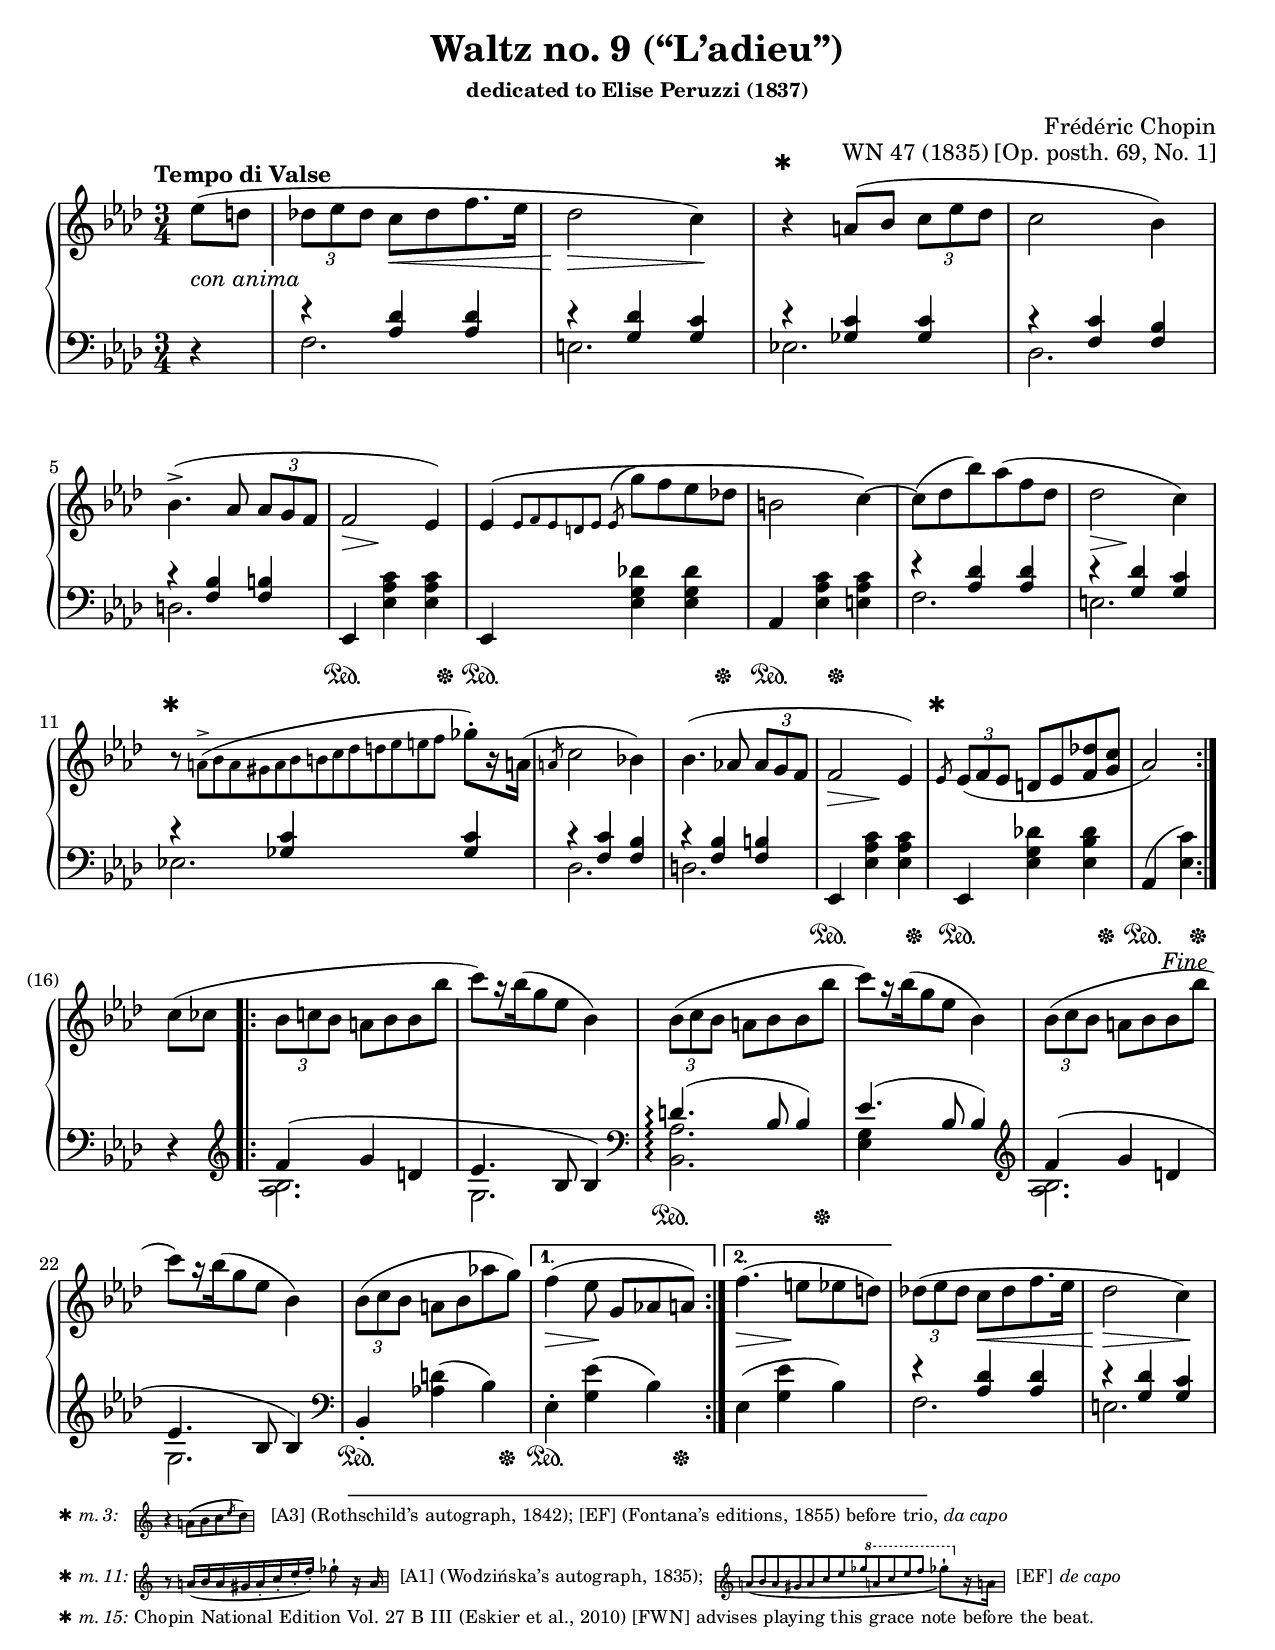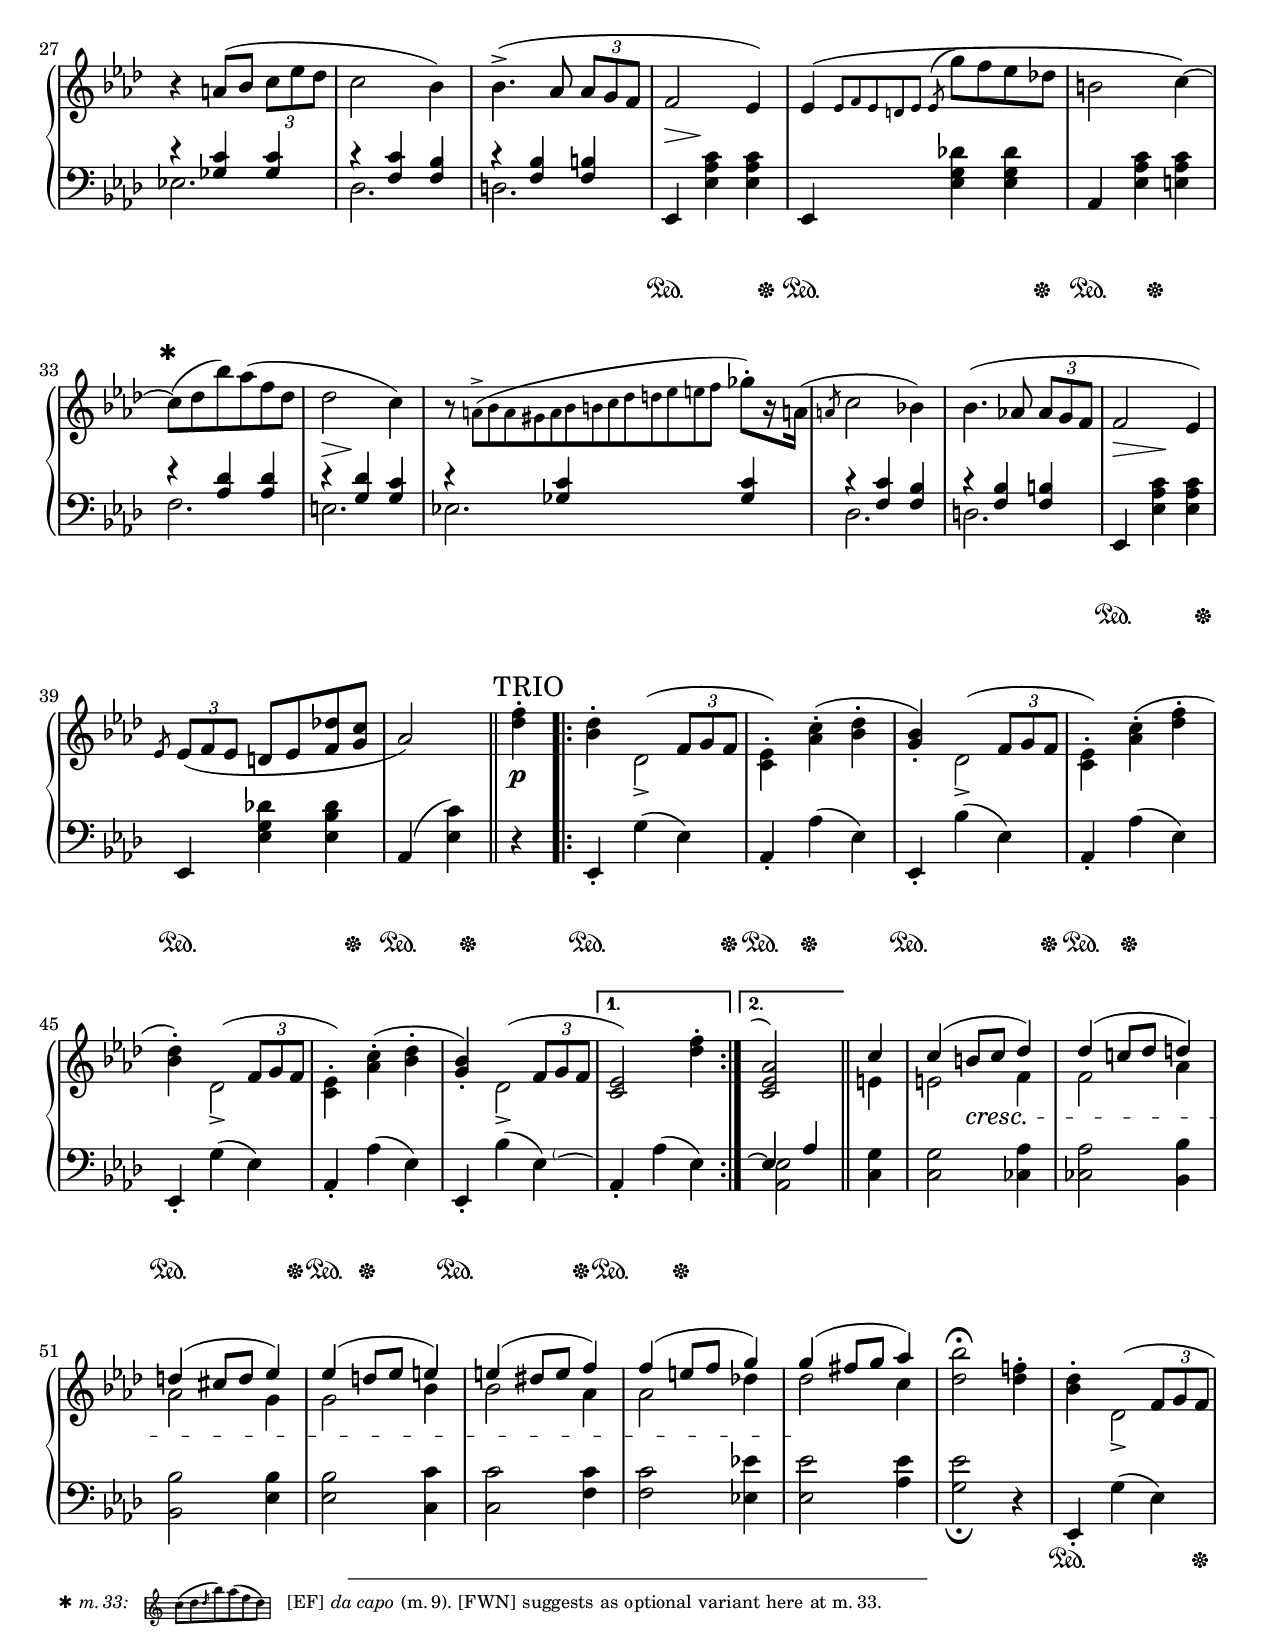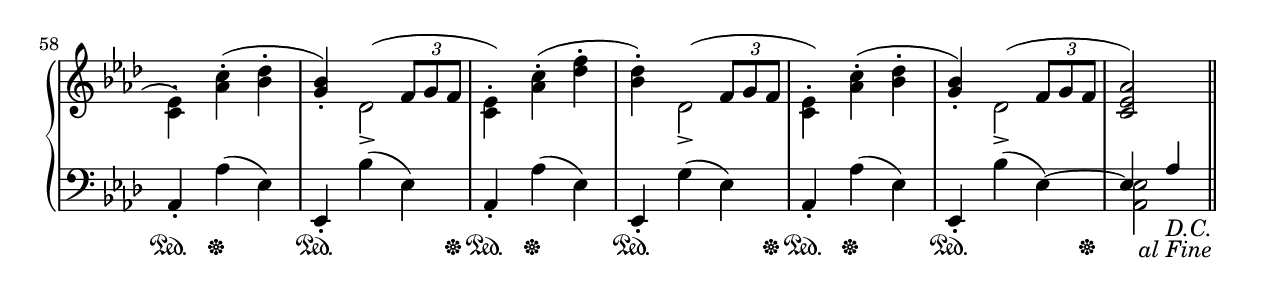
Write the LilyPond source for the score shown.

\version "2.24.0"
\language "english"
\pointAndClickOff

#(set-default-paper-size "letter")
\paper {
  print-page-number = ##f
  indent = 0
  markup-system-spacing = #0
  top-margin = #4
  bottom-margin = #4
}

\header {
  title = "Waltz no. 9 (“L’adieu”)"
  subsubtitle = \markup { dedicated to Elise Peruzzi (1837) }
  composer = "Frédéric Chopin"
  opus = "WN 47 (1835) [Op. posth. 69, No. 1]"
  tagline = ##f
}

\layout {
  \context {
    \Score
    %%\override BarNumber.break-visibility = ##(#t #t #t) % to draw every bar number
    alternativeNumberingStyle = #'numbers-with-letters
    barNumberVisibility = #first-bar-number-invisible-save-broken-bars

    %% Put a bar line before the clef in the footnote variants
    \override SystemStartBar.collapse-height = #-inf.0
  }

  \context {
    \PianoStaff
    \accidentalStyle piano
  }
}

global = {
  \key af \major
  \time 3/4
  \tempo "Tempo di Valse"
  \partial 4
}

%%%%%%%%%%%%%%%%%%%%%%%%%%%%%%%%%%%%%%%%%%%%%%%%%%%%%%%%%%%%%%%%%%%%%%%%
%% A = mm. 1-(16), 1-beat anacrusis, simple repeat before last
%%                 beat of m. 16, fine
%%
%% A = mm. 25-(40), no anacrusis, no repeat, section break before last
%%                  beat of m. 40
%%
%% All the same notation both times.

upper.A_anacrusis = \relative {
  \clef treble
  ef''8( d |
}

upper.A = \relative {
  \tuplet 3/2 { df'' ef df } c[ df f8. ef16] |
  df2 c4) |
  r4
  a8( bf \tuplet 3/2 { c ef df } |
  c2 bf4) |
  bf4.(-> af8 \tuplet 3/2 { af g f } |
  f2 ef4) |
  ef\( \grace { ef8[ f ef d ef] }
  \once \slurUp
  \acciaccatura ef8 g' f ef df |
  b2 c4~\) |
  8( df bf') af( f df |
  df2 c4) |
  r8
  \once \omit TupletNumber
  \tiny
  \tuplet 13/3 { a8(-> bf a gs a bf b c df d ef e f }
  \normalsize
  gf-.[) r16 a,!16](
  |
  \slashedGrace a8 c2 bf4) |
  bf4.( af8 \tuplet 3/2 { af g f } |
  f2 ef4) |
  \slashedGrace ef8
  \tuplet 3/2 { ef8( f ef } d ef <f df'> <g c> |
  af2)
}

lower.A_anacrusis = \relative {
  \clef bass
  r4
}

lower.A_tenor = \relative {
  r4 <af df> q |
  r <g df'> <g c> |
  r <gf c> q |
  r <f c'> <f bf> |
  r <f bf> <f b> |
  s2.*3 |
  r4 <af df> q |
  r <g df'> <g c> |
  r <gf c> q |
  r <f c'> <f bf> |
  r <f bf> <f b> |
  s2.*2 |
  s2
}

lower.A_bass = \relative {
  f2. |
  e |
  ef |
  df |
  d |
  \oneVoice
  ef,4 <ef' af c> q |
  ef,4 <ef' g df'> q |
  af, <ef' af c> <e af c> |
  \voiceTwo
  f2. |
  e |
  ef |
  df |
  d |
  \oneVoice
  ef,4 <ef' af c> q |
  ef, <ef' g df'!> <ef bf' df> |
  af,( <ef' c'>)
  \voiceTwo
}

lower.A = {
  \clef bass
  <<
    \new Voice = "tenor" {
      \voiceOne
      \lower.A_tenor
    }
    \new Voice = "bass" {
      \voiceTwo
      \lower.A_bass
    }
  >>
}

editorial.above.A_anacrusis = {
  s4 |
}

editorial.above.A = {
  s2. |
  s2 s4 |
  \barNumberCheck #3
  %% The trick to footnotes in the Dynamics context is to attach the
  %% footnote to an event that's attached to a spacer rest. We want an
  %% event that doesn't actually have any visual effect, so we use an
  %% empty text event. The general idea is
  %%
  %%   s4-\footnote mark offset-pair content
  %%     ^""
  %%
  %% Another way to do it is a timing footnote on Staff.BarLine. That
  %% will put the mark directly above the barline, and if there's a line
  %% break the bar line is on the line before. That looks like
  %%
  %%   \footnote mark offset-pair content Staff.BarLine
  %%
  s4-\footnote
       ✱
       #'(0 . 0)
       \markup {
         \tiny { ✱ \italic { m. 3: } \hspace #1 }
         \score {
           \new Staff \with {
             \magnifyStaff #1/2
             \remove Time_signature_engraver
             \override KeySignature.stencil = ##f
           }
           \relative {
             \clef treble
             \key af \major
             \override NoteHead.font-size = #2
             \override Accidental.font-size = #2
             \override Rest.font-size = #2
             r4 a'8[( bf c \slashedGrace ef df])
             \revert NoteHead.font-size
             \revert Accidental.font-size
             \revert Rest.font-size
             \bar "|"
           }
         }
         \tiny { \hspace #1 [A3] (Rothschild’s autograph, 1842); [EF] (Fontana’s editions, 1855) before trio, \italic "da capo" }
       }
     ^""
  s2 |
  s2.*7 |
  \barNumberCheck #11
  s8-\footnote
       ✱
       #'(0 . 0)
       \markup {
         \tiny { ✱ \italic { m. 11: } }
         \score {
           \new Staff \with {
             \magnifyStaff #1/2
             \remove Time_signature_engraver
             \override KeySignature.stencil = ##f
           }
           \relative {
             \override NoteHead.font-size = #2
             \override Accidental.font-size = #2
             \override Rest.font-size = #2
             \clef treble
             \key af \major
             \stemUp
             r8
             \once \omit TupletNumber
             \once \slurDown
             \tuplet 8/6 { a'16[( bf a gs a-. c-. ef-. f-.]) }
             \stemNeutral
             gf8-!
             r16 a,
             \revert NoteHead.font-size
             \revert Accidental.font-size
             \revert Rest.font-size
             \bar "|"
           }
         }
         \tiny { \hspace #0.5 [A1] (Wodzińska’s autograph, 1835); \hspace #0.5 }
         \score {
           \new Staff \with {
             \magnifyStaff #1/2
             \remove Time_signature_engraver
             \override KeySignature.stencil = ##f
           }
           \relative {
             \clef treble
             \key af \major
             \once \omit TupletNumber
             \stemUp
             \once \slurDown
             \tuplet 12/4 { a'8[( bf a gs a c ef gf
                                 \ottava #1
                                 a c ef f]
                          }
             \stemNeutral
             \override NoteHead.font-size = #2
             \override Accidental.font-size = #2
             \override Rest.font-size = #2
             gf8-![)
               \ottava #0
               r16 a,,!]
             \revert NoteHead.font-size
             \revert Accidental.font-size
             \revert Rest.font-size
             \bar "|"
           }
         }
         \tiny { \hspace #0.5 [EF] \italic "de capo" }
       }
     ^""
  s8 s2 |
  s2.*3 |
  \barNumberCheck #15
  \grace
  s8-\footnote ✱ #'(0 . 0) \markup { \tiny { ✱ \italic { m. 15: } Chopin National Edition Vol. 27 B III (Eskier et al., 2010) [FWN] advises playing this grace note before the beat. } }
    ^""
  s2. |
  s2
  \barNumberCheck #16
}

editorial.above.A_repeat = {
  s2.*8 |
  \barNumberCheck #33
  s8-\footnote
       ✱
       #'(0 . 0)
       \markup {
         \tiny { ✱ \italic { m. 33: } \hspace #1 }
         \score {
           \new Staff \with {
             \magnifyStaff #1/2
             \remove Time_signature_engraver
             \override KeySignature.stencil = ##f
           }
           \relative {
             \clef treble
             \key af \major
             \override NoteHead.font-size = #2
             \override Accidental.font-size = #2
             \override Rest.font-size = #2
             c''8([ df \slashedGrace df bf') af( f df)]
             \revert NoteHead.font-size
             \revert Accidental.font-size
             \revert Rest.font-size
             \bar "|"
           }
         }
         \tiny { \hspace #1 [EF] \italic "da capo" (m. 9). [FWN] suggests as optional variant here at m. 33.  }
       }
    ^""
  s8 s2 |
  s2.*6 |
  s2
}

editorial.between.A_anacrusis = {
  s4-\tweak thickness #3.5
    _\markup \whiteout \italic "con anima"
  |
}

editorial.between.A = {
  s4
  \once \override Hairpin.shorten-pair = #'(0 . -2)
  s4\< s4 |
  s2\> s4\! |
  s2.*3 |
  s8..\> s32\! s4 s4 |
  s2.*3 |
  s8..\> s32\! s4 s4 |
  s2.*3 |
  s4\> s4\! s4 |
  s2. |
  s2
}

editorial.below.A_anacrusis = {
  s4 |
}

editorial.below.A = {
  s2.*5 |
  s4\sustainOn s4 s8 s8\sustainOff |
  s4\sustainOn s4 s8 s8\sustainOff |
  s4\sustainOn s8 s8\sustainOff s4 |
  s2.*5 |
  s4\sustainOn s4 s8 s8\sustainOff |
  s4\sustainOn s4 s8 s8\sustainOff |
  s4\sustainOn s8 s8\sustainOff
}

%%%%%%%%%%%%%%%%%%%%%%%%%%%%%%%%%%%%%%%%%%%%%%%%%%%%%%%%%%%%%%%%%%%%%%%%
%% B = mm. (16)-24b, 1-beat anacrusis, two 1-measure voltas

upper.B_anacrusis = \relative {
  c''8( cf |
}

upper.B = \relative {
  \barNumberCheck #17
  \tuplet 3/2 { bf'8 c bf } a bf bf bf' |
  c[) r16 bf16( g8 ef] bf4) |
  \repeat unfold 2 {
    \tuplet 3/2 { bf8( c bf } a bf bf bf' |
    c[) r16 bf16( g8 ef] bf4) |
  }
  \tuplet 3/2 { bf8( c bf } a bf af' g) |
}

upper.B_volta.1 = \relative {
  f''4( ef8 g,[ af a])
}

upper.B_volta.2 = \relative {
  f''4.( e8 ef d) |
}

lower.B_anacrusis = \relative {
  r4 |
}

lower.B_tenor = \relative {
  f'4( g d |
  ef4. bf8 4) |
  d4.(\arpeggio bf8 4) |
  ef4.( bf8 4) |
  f'4( g d |
  ef4. bf8 4) |
}

lower.B_bass = \relative {
  \clef treble
  <af bf>2. |
  g |
  \clef bass
  \once \set PianoStaff.connectArpeggios = ##t
  <af bf,>\arpeggio |
  <ef g>4 s2 |
  \clef treble
  <af bf>2. |
  g |
  \clef bass
  \oneVoice
  bf,4-. <af'! d>( bf) |
}

lower.B = {
  \barNumberCheck #17
  <<
    \new Voice = "tenor" {
      \voiceOne
      \lower.B_tenor
    }
    \new Voice = "bass" {
      \voiceTwo
      \lower.B_bass
    }
  >>
}

lower.B_volta.1 = \relative {
  ef4-. <g ef'>( bf) |
}

lower.B_volta.2 = \relative {
  ef4( <g ef'> bf) |
}

editorial.above.B_anacrusis = {
  s4 |
}

editorial.above.B = {
  \barNumberCheck #17
  s2.*7 |
}

editorial.above.B_volta.1 = {
  s2. |
}

editorial.above.B_volta.2 = {
  s2. |
}

editorial.between.B_anacrusis = {
  s4 |
}

editorial.between.B = {
  \barNumberCheck #17
  s2.*7 |
}

editorial.between.B_volta.1 = {
  s4\> s4\! s4 |
}

editorial.between.B_volta.2 = {
  s4\> s4\! s4 |
}

editorial.below.B_anacrusis = {
  s4 |
}

editorial.below.B = {
  \barNumberCheck #17
  s2.*2 |
  s4\sustainOn s4 s8 s8\sustainOff |
  s2.*3 |
  s4\sustainOn s4 s8 s8\sustainOff |
}

editorial.below.B_volta.1 = {
  s4\sustainOn s4 s8 s8\sustainOff |
}

editorial.below.B_volta.2 = {
  s2. |
}


%%%%%%%%%%%%%%%%%%%%%%%%%%%%%%%%%%%%%%%%%%%%%%%%%%%%%%%%%%%%%%%%%%%%%%%%
%% trio.A = mm. (40)-(48b), 1-beat anacrusis, volta 1 is full measure,
%%                          section break before last beat of volta 2

upper.trio.A_anacrusis = \relative {
  <df'' f>4-. |
}

upper.trio.A_split = {
  <<
    \context Voice = "soprano" \relative {
      \voiceOne
      \once \hideNotes
      f'4(
      \tuplet 3/2 { f8 g f } |
      \once \hideNotes
      ef4)
    }
    \context Voice = "alto" \relative {
      \voiceTwo
      df'2-> |
      <c ef>4^.
    }
  >>
}

upper.trio.A = \relative {
  <bf' df>4-. \upper.trio.A_split <af c>4-.( <bf df-.> |
  <g bf>-.) \upper.trio.A_split <af c>4-.( <df f>-. |
  <bf df>-.) \upper.trio.A_split <af c>4-.( <bf df-.> |
  <g bf>-.)
  <<
    \context Voice = "soprano" \relative {
      \voiceOne
      \once \hideNotes
      f'4(
      \tuplet 3/2 { f8 g f } |
    }
    \context Voice = "alto" \relative {
      \voiceTwo
      df'2-> |
    }
  >>
}

upper.trio.A_volta.1 = \relative {
  <<
    \context Voice = "soprano" \relative {
      \once \hideNotes
      ef'2)
    }
    \context Voice = "alto" \relative {
      \voiceTwo
      \once \stemUp
      <c' ef>2
    }
  >>
  <df'' f>4-.
}

upper.trio.A_volta.2 = \relative {
  \once \hideNotes
  \grace ef''8^(
  <c, ef af>2)
}

upper.trio.A_last_bar = \relative {
  \context Voice = "soprano" {
    <c' ef af>2)
  }
}

lower.trio.A_anacrusis = \relative {
  r4
}

lower.trio.A_core = \relative {
  ef,4-. g'( ef) |
  af,-. af'( ef) |
  ef,4-. bf''( ef,) |
  af,-. af'( ef) |
  ef,4-. g'( ef) |
  af,-. af'( ef) |
}

lower.trio.A = \relative {
  \lower.trio.A_core
  ef,4-. bf''(
  \shape #'((3.75 . 0) (4.5 . 0) (4.5 . 0) (5.25 . 0)) RepeatTie
  ef,)-\parenthesize-\repeatTie
}

lower.trio.A_repeat = \relative {
  \lower.trio.A_core
  \context Voice = "tenor" {
    \oneVoice
    ef,4-. bf''( ef,)~
  }
}

lower.trio.A_volta.1 = \relative {
  af,-. af'( ef) |
}

lower.trio.A_volta.2 = \relative {
  <<
    \context Voice = "tenor" \relative {
      \voiceOne
      ef4\repeatTie af
    }
    \context Voice = "bass" \relative {
      \voiceTwo
      <ef af,>2
    }
  >>
}

lower.trio.A_last_bar = \relative {
  <<
    \context Voice = "tenor" \relative {
      \voiceOne
      ef4 af
    }
    \context Voice = "bass" \relative {
      \voiceTwo
      <ef af,>2
    }
  >>
}

editorial.above.trio.A_anacrusis = {
  s4
}

editorial.above.trio.A = {
  s2.*7 |
}

editorial.above.trio.A_volta.1 = {
  s2. |
}

editorial.above.trio.A_volta.2 = {
  s4 s4
}

editorial.between.trio.A_anacrusis = {
  s4\p
}

editorial.between.trio.A_anacrusis_repeat = {
  s4
}

editorial.between.trio.A = {
  s2.*7 |
}

editorial.between.trio.A_volta.1 = {
  s2. |
}

editorial.between.trio.A_volta.2 = {
  s4 s4
}

editorial.below.trio.A_anacrusis = {
  s4
}

editorial.below.trio.A = {
  s2\sustainOn s16*3 s16\sustainOff |
  \repeat unfold 3 {
    s4\sustainOn s4\sustainOff s4 |
    s2\sustainOn s16*3 s16\sustainOff |
  }
}

editorial.below.trio.A_volta.1 = {
  s4\sustainOn s16*3 s16\sustainOff s4 |
}

editorial.below.trio.A_volta.2 = {
  s4 s4
}


%%%%%%%%%%%%%%%%%%%%%%%%%%%%%%%%%%%%%%%%%%%%%%%%%%%%%%%%%%%%%%%%%%%%%%%%
%% trio.B = (48b)-(56), 1 beat anacrusis,
%%                      fermata before last beat of 56

upper.trio.B_anacrusis = \relative {
  <<
    \context Voice = "soprano" \relative {
      \voiceOne
      c''4 |
    }
    \context Voice = "alto" \relative {
      \voiceTwo
      e'4 |
    }
  >>
}

upper.trio.B = {
  \barNumberCheck #49
  <<
    \context Voice = "soprano" \relative {
      \voiceOne
      c''4( b8 c df4) |
      df4( c8 df d4) |
      d4( cs8 d ef4) |
      ef4( d8 ef e4) |
      e4( ds8 e f4) |
      f4( e8 f g4) |
      g4( fs8 g af4) |
    }
    \context Voice = "alto" \relative {
      \voiceTwo
      e'2 f4 |
      2 af4 |
      2 g4 |
      2 bf4 |
      2 af4 |
      2 df4 |
      2 c4 |
    }
  >>
  \relative {
    <df'' bf'>2\fermata
  }
}

lower.trio.B_anacrusis = \relative {
  <c g'>4 |
}

lower.trio.B = \relative {
  \barNumberCheck #49
  <c g'>2 <cf af'>4 |
  q2 <bf bf'>4 |
  q2 <ef bf'>4 |
  q2 <c c'>4 |
  q2 <f c'>4 |
  q2 <ef ef'>4 |
  q2 <af ef'>4 |
  <g ef'>2_\fermata
}

editorial.above.trio.B_anacrusis = {
  s4 |
}

editorial.above.trio.B = {
  \barNumberCheck #49
  s2.*7 |
  s4 s4
}

editorial.between.trio.B_anacrusis = {
  s4 |
}

editorial.between.trio.B = {
  \barNumberCheck #49
  s4 s4\cresc s4 |
  s2.*5 |
  s4\! s4 s4 |
  s4 s4
}

editorial.below.trio.B_anacrusis = {
  s4 |
}

editorial.below.trio.B = {
  \barNumberCheck #49
  s2.*7 |
  s4 s4
}


%%%%%%%%%%%%%%%%%%%%%%%%%%%%%%%%%%%%%%%%%%%%%%%%%%%%%%%%%%%%%%%%%%%%%%%%
%% breaks_ref to match FWN 7a

breaks_ref = {
  %% breaks matching some reference for ease of authoring
  s4 |
  s2.*4 | \break
  \barNumberCheck #5
  s2.*6 | \break
  \barNumberCheck #11
  s2.*5 |
  \barNumberCheck #16
  s2 \break
  s4 |
  s2.*5 | \break
  \barNumberCheck #22
  s2.*6 | \pageBreak % volta in here 24a/24b
  \barNumberCheck #27
  s2.*6 | \break
  \barNumberCheck #33
  s2.*6 | \break
  \barNumberCheck #39
  \grace s8
  s2.*6 | \break
  \barNumberCheck #45
  s2.*7 | \break % volta in here 48a/48b
  \barNumberCheck #51
  s2.*7 | \break
  \barNumberCheck #58
}


%%%%%%%%%%%%%%%%%%%%%%%%%%%%%%%%%%%%%%%%%%%%%%%%%%%%%%%%%%%%%%%%%%%%%%%%
%% Score

%%showLastLength =   % use this to only render the last few measures
\score {
  \new PianoStaff <<
    \new Dynamics \with {
      staff-affinity = #'DOWN
    }{
      \global
      \editorial.above.A_anacrusis
      \editorial.above.A
      \editorial.above.B_anacrusis
      \editorial.above.B
      \editorial.above.B_volta.1
      \editorial.above.B_volta.2
      \editorial.above.A_repeat
      \editorial.above.trio.A_anacrusis
      \editorial.above.trio.A
      \editorial.above.trio.A_volta.1
      \editorial.above.trio.A_volta.2
      \editorial.above.trio.B_anacrusis
      \editorial.above.trio.B
      \editorial.above.trio.A_anacrusis
      \editorial.above.trio.A
      \editorial.above.trio.A_volta.2
    }
    \new Staff = "up" {
      \global
      \repeat segno 2 {
        \repeat volta 2 {
          \upper.A_anacrusis
          \upper.A
        }
        \fine
        \upper.B_anacrusis
        \repeat volta 2 {
          \upper.B
        }
        \alternative {
          \upper.B_volta.1
          \upper.B_volta.2
        }
        <<
          %% At the top, the slur starts in the anacrusis. In this
          %% written out repeat of A, the slur starts on the first note
          %% of the triplet, which we can accomplish by creating an
          %% equivalent parallel spacer rest to start the slur.
          { \tuplet 3/2 { s8( s8 s8 } }
          \upper.A
        >>
        \section \sectionLabel "TRIO"
        \upper.trio.A_anacrusis
        \repeat volta 2 {
          \upper.trio.A
        }
        \alternative {
          \upper.trio.A_volta.1
          \upper.trio.A_volta.2
        }
        \section
        \upper.trio.B_anacrusis
        \upper.trio.B
        \upper.trio.A_anacrusis
        \upper.trio.A
        \upper.trio.A_last_bar
        \bar "||"
      }
    }
    \new Dynamics \with {
      staff-affinity = #'CENTER
    }{
      \global
      \editorial.between.A_anacrusis
      \editorial.between.A
      \editorial.between.B_anacrusis
      \editorial.between.B
      \editorial.between.B_volta.1
      \editorial.between.B_volta.2
      \editorial.between.A
      \editorial.between.trio.A_anacrusis
      \editorial.between.trio.A
      \editorial.between.trio.A_volta.1
      \editorial.between.trio.A_volta.2
      \editorial.between.trio.B_anacrusis
      \editorial.between.trio.B
      \editorial.between.trio.A_anacrusis_repeat
      \editorial.between.trio.A
      \editorial.between.trio.A_volta.2
    }
    \new Staff = "down" {
      \global
      \lower.A_anacrusis
      \lower.A
      \lower.B_anacrusis
      \lower.B
      \lower.B_volta.1
      \lower.B_volta.2
      \lower.A
      \section
      \lower.trio.A_anacrusis
      \lower.trio.A
      \lower.trio.A_volta.1
      \lower.trio.A_volta.2
      \section
      \lower.trio.B_anacrusis
      \lower.trio.B
      \lower.trio.A_anacrusis
      \lower.trio.A_repeat
      \lower.trio.A_last_bar
    }
    \new Dynamics \with {
      staff-affinity = #'UP
    }{
      \global
      \editorial.below.A_anacrusis
      \editorial.below.A
      \editorial.below.B_anacrusis
      \editorial.below.B
      \editorial.below.B_volta.1
      \editorial.below.B_volta.2
      \editorial.below.A
      \editorial.below.trio.A_anacrusis
      \editorial.below.trio.A
      \editorial.below.trio.A_volta.1
      \editorial.below.trio.A_volta.2
      \editorial.below.trio.B_anacrusis
      \editorial.below.trio.B
      \editorial.below.trio.A_anacrusis
      \editorial.below.trio.A
      \editorial.below.trio.A_volta.2
    }
    \new Dynamics {
      \global
      \breaks_ref
    }
  >>
}
